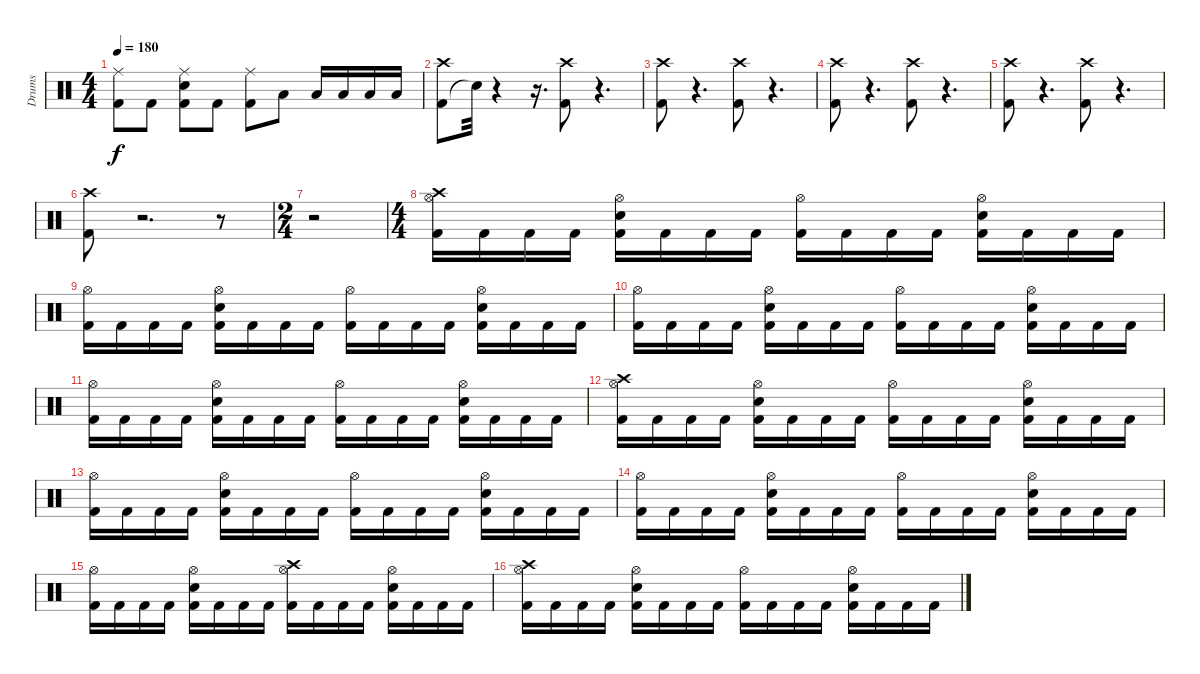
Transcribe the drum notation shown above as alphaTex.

\track ("Drums" "Drums") {instrument percussion}
\staff {score}
\articulation defaults
\ts (4 4)
\tempo 180
\clef neutral
\ks c
("Ride (middle)" "Kick (hit) 2").8{dy f} "Kick (hit) 2".8 ("Kick (hit) 2" "Snare (hit) 2" "Ride (middle)").8 "Kick (hit) 2".8 ("Kick (hit) 2" "Ride (middle)").8 "Low Tom (hit)".8 "Low Tom (hit)".16 "Low Tom (hit)".16 "Low Tom (hit)".16 "Low Tom (hit)".16 |
("Kick (hit) 2" "Crash high (hit)").8 "Snare (hit)"{t}.32 r.4 r.16{d} ("Kick (hit) 2" "Crash high (hit)").8 r.4{d} |
("Kick (hit) 2" "Crash high (hit)").8 r.4{d} ("Kick (hit) 2" "Crash high (hit)").8 r.4{d} |
("Kick (hit) 2" "Crash high (hit)").8 r.4{d} ("Kick (hit) 2" "Crash high (hit)").8 r.4{d} |
("Kick (hit) 2" "Crash high (hit)").8 r.4{d} ("Kick (hit) 2" "Crash high (hit)").8 r.4{d} |
("Kick (hit) 2" "Crash high (hit)").8 r.2{d} r.8 |
\ts (2 4)
r.2 |
\ts (4 4)
("Crash high (hit)" "Hi-Hat (open)" "Kick (hit) 2").16 "Kick (hit) 2".16 "Kick (hit) 2".16 "Kick (hit) 2".16 ("Kick (hit) 2" "Snare (hit) 2" "Hi-Hat (open)").16 "Kick (hit) 2".16 "Kick (hit) 2".16 "Kick (hit) 2".16 ("Kick (hit) 2" "Hi-Hat (open)").16 "Kick (hit) 2".16 "Kick (hit) 2".16 "Kick (hit) 2".16 ("Kick (hit) 2" "Snare (hit) 2" "Hi-Hat (open)").16 "Kick (hit) 2".16 "Kick (hit) 2".16 "Kick (hit) 2".16 |
("Hi-Hat (open)" "Kick (hit) 2").16 "Kick (hit) 2".16 "Kick (hit) 2".16 "Kick (hit) 2".16 ("Kick (hit) 2" "Snare (hit) 2" "Hi-Hat (open)").16 "Kick (hit) 2".16 "Kick (hit) 2".16 "Kick (hit) 2".16 ("Kick (hit) 2" "Hi-Hat (open)").16 "Kick (hit) 2".16 "Kick (hit) 2".16 "Kick (hit) 2".16 ("Kick (hit) 2" "Snare (hit) 2" "Hi-Hat (open)").16 "Kick (hit) 2".16 "Kick (hit) 2".16 "Kick (hit) 2".16 |
("Hi-Hat (open)" "Kick (hit) 2").16 "Kick (hit) 2".16 "Kick (hit) 2".16 "Kick (hit) 2".16 ("Kick (hit) 2" "Snare (hit) 2" "Hi-Hat (open)").16 "Kick (hit) 2".16 "Kick (hit) 2".16 "Kick (hit) 2".16 ("Kick (hit) 2" "Hi-Hat (open)").16 "Kick (hit) 2".16 "Kick (hit) 2".16 "Kick (hit) 2".16 ("Kick (hit) 2" "Snare (hit) 2" "Hi-Hat (open)").16 "Kick (hit) 2".16 "Kick (hit) 2".16 "Kick (hit) 2".16 |
("Hi-Hat (open)" "Kick (hit) 2").16 "Kick (hit) 2".16 "Kick (hit) 2".16 "Kick (hit) 2".16 ("Kick (hit) 2" "Snare (hit) 2" "Hi-Hat (open)").16 "Kick (hit) 2".16 "Kick (hit) 2".16 "Kick (hit) 2".16 ("Kick (hit) 2" "Hi-Hat (open)").16 "Kick (hit) 2".16 "Kick (hit) 2".16 "Kick (hit) 2".16 ("Kick (hit) 2" "Snare (hit) 2" "Hi-Hat (open)").16 "Kick (hit) 2".16 "Kick (hit) 2".16 "Kick (hit) 2".16 |
("Kick (hit) 2" "Hi-Hat (open)" "Crash high (hit)").16 "Kick (hit) 2".16 "Kick (hit) 2".16 "Kick (hit) 2".16 ("Kick (hit) 2" "Snare (hit) 2" "Hi-Hat (open)").16 "Kick (hit) 2".16 "Kick (hit) 2".16 "Kick (hit) 2".16 ("Kick (hit) 2" "Hi-Hat (open)").16 "Kick (hit) 2".16 "Kick (hit) 2".16 "Kick (hit) 2".16 ("Kick (hit) 2" "Snare (hit) 2" "Hi-Hat (open)").16 "Kick (hit) 2".16 "Kick (hit) 2".16 "Kick (hit) 2".16 |
("Hi-Hat (open)" "Kick (hit) 2").16 "Kick (hit) 2".16 "Kick (hit) 2".16 "Kick (hit) 2".16 ("Kick (hit) 2" "Snare (hit) 2" "Hi-Hat (open)").16 "Kick (hit) 2".16 "Kick (hit) 2".16 "Kick (hit) 2".16 ("Kick (hit) 2" "Hi-Hat (open)").16 "Kick (hit) 2".16 "Kick (hit) 2".16 "Kick (hit) 2".16 ("Kick (hit) 2" "Snare (hit) 2" "Hi-Hat (open)").16 "Kick (hit) 2".16 "Kick (hit) 2".16 "Kick (hit) 2".16 |
("Hi-Hat (open)" "Kick (hit) 2").16 "Kick (hit) 2".16 "Kick (hit) 2".16 "Kick (hit) 2".16 ("Kick (hit) 2" "Snare (hit) 2" "Hi-Hat (open)").16 "Kick (hit) 2".16 "Kick (hit) 2".16 "Kick (hit) 2".16 ("Kick (hit) 2" "Hi-Hat (open)").16 "Kick (hit) 2".16 "Kick (hit) 2".16 "Kick (hit) 2".16 ("Kick (hit) 2" "Snare (hit) 2" "Hi-Hat (open)").16 "Kick (hit) 2".16 "Kick (hit) 2".16 "Kick (hit) 2".16 |
("Hi-Hat (open)" "Kick (hit) 2").16 "Kick (hit) 2".16 "Kick (hit) 2".16 "Kick (hit) 2".16 ("Kick (hit) 2" "Snare (hit) 2" "Hi-Hat (open)").16 "Kick (hit) 2".16 "Kick (hit) 2".16 "Kick (hit) 2".16 ("Kick (hit) 2" "Hi-Hat (open)" "Crash high (hit)").16 "Kick (hit) 2".16 "Kick (hit) 2".16 "Kick (hit) 2".16 ("Kick (hit) 2" "Snare (hit) 2" "Hi-Hat (open)").16 "Kick (hit) 2".16 "Kick (hit) 2".16 "Kick (hit) 2".16 |
("Kick (hit) 2" "Hi-Hat (open)" "Crash high (hit)").16 "Kick (hit) 2".16 "Kick (hit) 2".16 "Kick (hit) 2".16 ("Kick (hit) 2" "Snare (hit) 2" "Hi-Hat (open)").16 "Kick (hit) 2".16 "Kick (hit) 2".16 "Kick (hit) 2".16 ("Kick (hit) 2" "Hi-Hat (open)").16 "Kick (hit) 2".16 "Kick (hit) 2".16 "Kick (hit) 2".16 ("Kick (hit) 2" "Snare (hit) 2" "Hi-Hat (open)").16 "Kick (hit) 2".16 "Kick (hit) 2".16 "Kick (hit) 2".16
